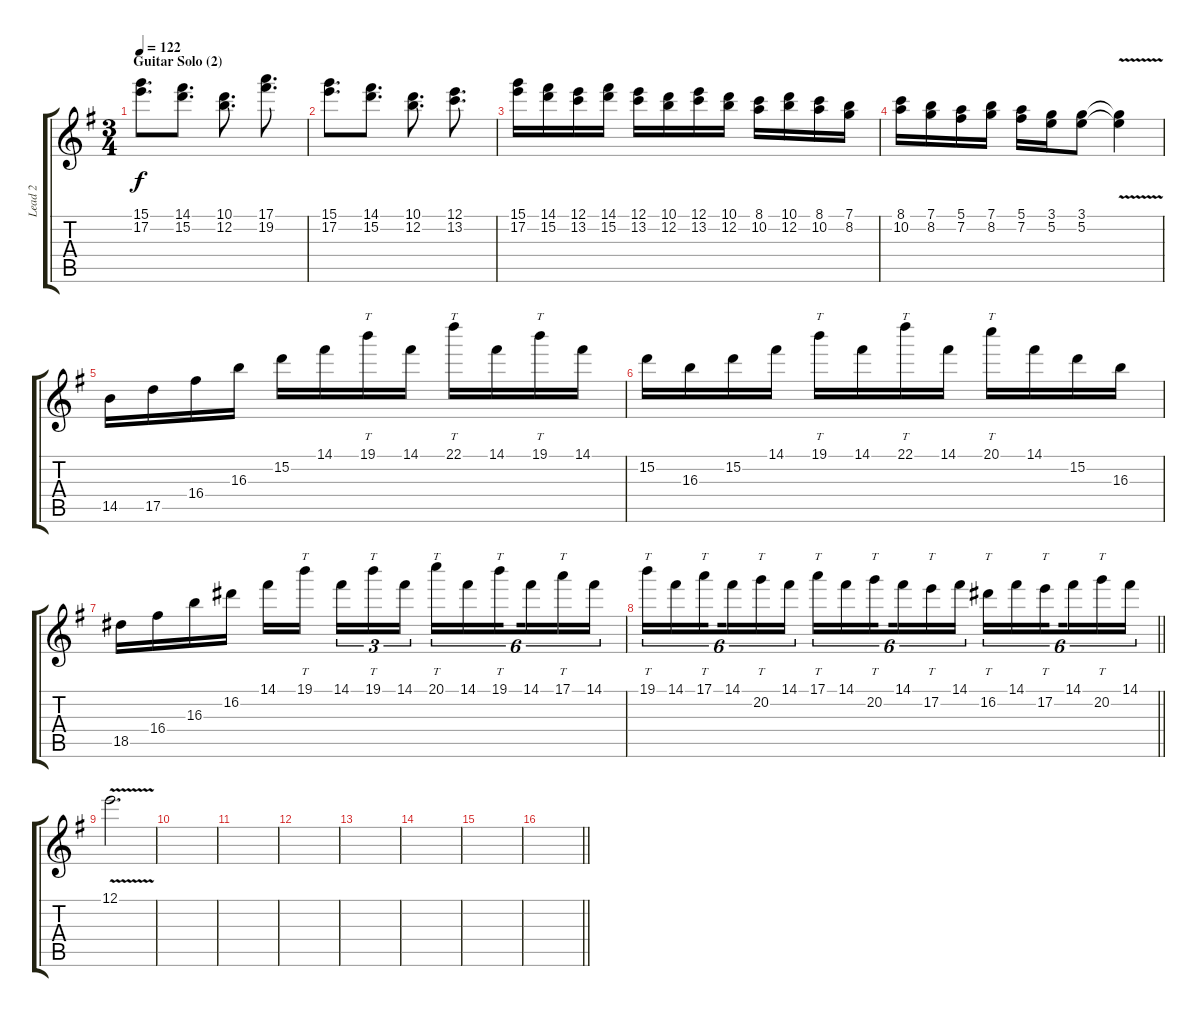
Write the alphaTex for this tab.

\track ("Lead 2" "Lead 2") {instrument overdrivenguitar}
\staff {score tabs}
\tuning (E4 B3 G3 D3 A2 E2) {hide}
\ts (3 4)
\section ("" "Guitar Solo (2)")
\tempo 122
\clef g2
\ks eminor
(15.1 17.2).8{d dy f volume 13} (14.1 15.2).8{d} (10.1 12.2).8{d} (17.1 19.2).8{d} |
(15.1 17.2).8{d} (14.1 15.2).8{d} (10.1 12.2).8{d} (12.1 13.2).8{d} |
(15.1 17.2).16 (14.1 15.2).16 (12.1 13.2).16 (14.1 15.2).16 (12.1 13.2).16 (10.1 12.2).16 (12.1 13.2).16 (10.1 12.2).16 (8.1 10.2).16 (10.1 12.2).16 (8.1 10.2).16 (7.1 8.2).16 |
(8.1 10.2).16 (7.1 8.2).16 (5.1 7.2).16 (7.1 8.2).16 (5.1 7.2).16 (3.1 5.2).16 (3.1 5.2).8 (3.1{v t} 5.2{v t}).4 |
14.5.16 17.5.16 16.4.16 16.3.16 15.2.16 14.1.16 19.1.16{tt} 14.1.16 22.1.16{tt} 14.1.16 19.1.16{tt} 14.1.16 |
15.2.16 16.3.16 15.2.16 14.1.16 19.1.16{tt} 14.1.16 22.1.16{tt} 14.1.16 20.1.16{tt} 14.1.16 15.2.16 16.3.16 |
18.5.16 16.4.16 16.3.16 16.2.16 14.1.16 19.1.16{tt beam splitsecondary} 14.1.16{tu (3 2)} 19.1.16{tt tu (3 2)} 14.1.16{tu (3 2)} 20.1.16{tt tu (6 4)} 14.1.16{tu (6 4)} 19.1.16{tt tu (6 4) beam splitsecondary} 14.1.16{tu (6 4)} 17.1.16{tt tu (6 4)} 14.1.16{tu (6 4)} |
\barLineRight lightlight
19.1.16{tt tu (6 4)} 14.1.16{tu (6 4)} 17.1.16{tt tu (6 4) beam splitsecondary} 14.1.16{tu (6 4)} 20.2.16{tt tu (6 4)} 14.1.16{tu (6 4)} 17.1.16{tt tu (6 4)} 14.1.16{tu (6 4)} 20.2.16{tt tu (6 4) beam splitsecondary} 14.1.16{tu (6 4)} 17.2.16{tt tu (6 4)} 14.1.16{tu (6 4)} 16.2.16{tt tu (6 4)} 14.1.16{tu (6 4)} 17.2.16{tt tu (6 4) beam splitsecondary} 14.1.16{tu (6 4)} 20.2.16{tt tu (6 4)} 14.1.16{tu (6 4)} |
\section ("" "")
12.1{v}.2{d} |
|
|
|
|
|
|
\barLineRight lightlight
